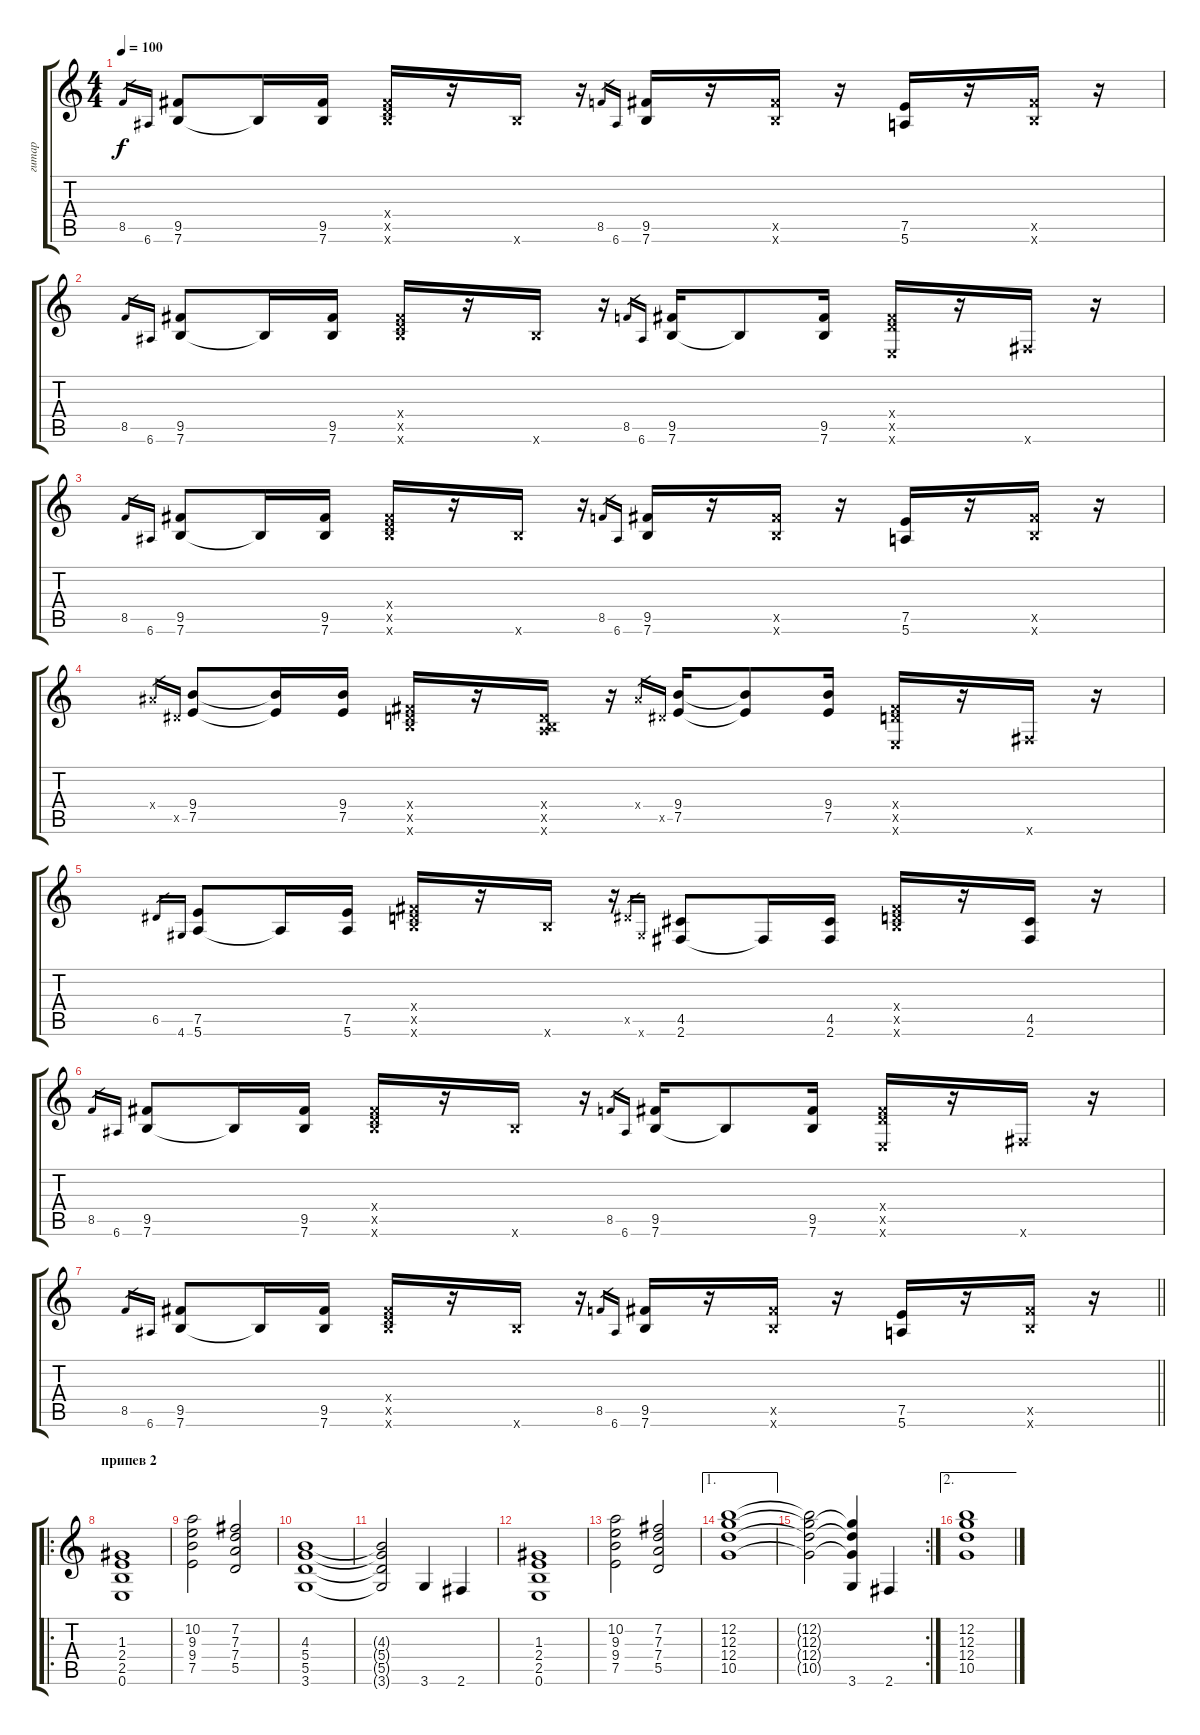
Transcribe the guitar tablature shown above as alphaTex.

\track ("гитар" "гитар") {instrument overdrivenguitar}
\staff {score tabs}
\tuning (E4 B3 G3 D3 A2 E2) {hide}
\ts (4 4)
\tempo 100
\clef g2
\ks c
8.5.16{gr dy f} 6.6.16{gr} (9.5 7.6).8 7.6{t}.16 (9.5 7.6).16 (0.4{x} 9.5{x} 7.6{x}).16 r.16 7.6{x}.16 r.16 8.5.16{gr} 6.6.16{gr} (9.5 7.6).16 r.16 (9.5{x} 7.6{x}).16 r.16 (7.5 5.6).16 r.16 (9.5{x} 7.6{x}).16 r.16 |
8.5.16{gr} 6.6.16{gr} (9.5 7.6).8 7.6{t}.16 (9.5 7.6).16 (0.4{x} 9.5{x} 7.6{x}).16 r.16 7.6{x}.16 r.16 8.5.16{gr} 6.6.16{gr} (9.5 7.6).16 7.6{t}.8 (9.5 7.6).16 (0.4{x} 9.5{x} 0.6{x}).16 r.16 2.6{x}.16 r.16 |
8.5.16{gr} 6.6.16{gr} (9.5 7.6).8 7.6{t}.16 (9.5 7.6).16 (0.4{x} 9.5{x} 7.6{x}).16 r.16 7.6{x}.16 r.16 8.5.16{gr} 6.6.16{gr} (9.5 7.6).16 r.16 (9.5{x} 7.6{x}).16 r.16 (7.5 5.6).16 r.16 (9.5{x} 7.6{x}).16 r.16 |
8.4{x}.16{gr} 6.5{x}.16{gr} (9.4 7.5).8 (9.4{t} 7.5{t}).16 (9.4 7.5).16 (0.4{x} 9.5{x} 7.6{x}).16 r.16 (0.4{x} 0.5{x} 7.6{x}).16 r.16 8.4{x}.16{gr} 6.5{x}.16{gr} (9.4 7.5).16 (9.4{t} 7.5{t}).8 (9.4 7.5).16 (0.4{x} 9.5{x} 0.6{x}).16 r.16 2.6{x}.16 r.16 |
6.5.16{gr} 4.6.16{gr} (7.5 5.6).8 5.6{t}.16 (7.5 5.6).16 (0.4{x} 9.5{x} 7.6{x}).16 r.16 7.6{x}.16 r.16 6.5{x}.16{gr} 4.6{x}.16{gr} (4.5 2.6).8 2.6{t}.16 (4.5 2.6).16 (0.4{x} 9.5{x} 7.6{x}).16 r.16 (4.5 2.6).16 r.16 |
8.5.16{gr} 6.6.16{gr} (9.5 7.6).8 7.6{t}.16 (9.5 7.6).16 (0.4{x} 9.5{x} 7.6{x}).16 r.16 7.6{x}.16 r.16 8.5.16{gr} 6.6.16{gr} (9.5 7.6).16 7.6{t}.8 (9.5 7.6).16 (0.4{x} 9.5{x} 0.6{x}).16 r.16 2.6{x}.16 r.16 |
\barLineRight lightlight
8.5.16{gr} 6.6.16{gr} (9.5 7.6).8 7.6{t}.16 (9.5 7.6).16 (0.4{x} 9.5{x} 7.6{x}).16 r.16 7.6{x}.16 r.16 8.5.16{gr} 6.6.16{gr} (9.5 7.6).16 r.16 (9.5{x} 7.6{x}).16 r.16 (7.5 5.6).16 r.16 (9.5{x} 7.6{x}).16 r.16 |
\ro
\section ("" "припев 2")
(1.3 2.4 2.5 0.6).1 |
(10.2 9.3 9.4 7.5).2 (7.2 7.3 7.4 5.5).2 |
(4.3 5.4 5.5 3.6).1 |
(4.3{t} 5.4{t} 5.5{t} 3.6{t}).2 3.6.4 2.6.4 |
(1.3 2.4 2.5 0.6).1 |
(10.2 9.3 9.4 7.5).2 (7.2 7.3 7.4 5.5).2 |
\ae 1
(12.2 12.3 12.4 10.5).1 |
\rc 2
(12.2{t} 12.3{t} 12.4{t} 10.5{t}).2 (12.3{t} 12.4{t} 10.5{t} 3.6).4 2.6.4 |
\ae 2
(12.2 12.3 12.4 10.5).1
